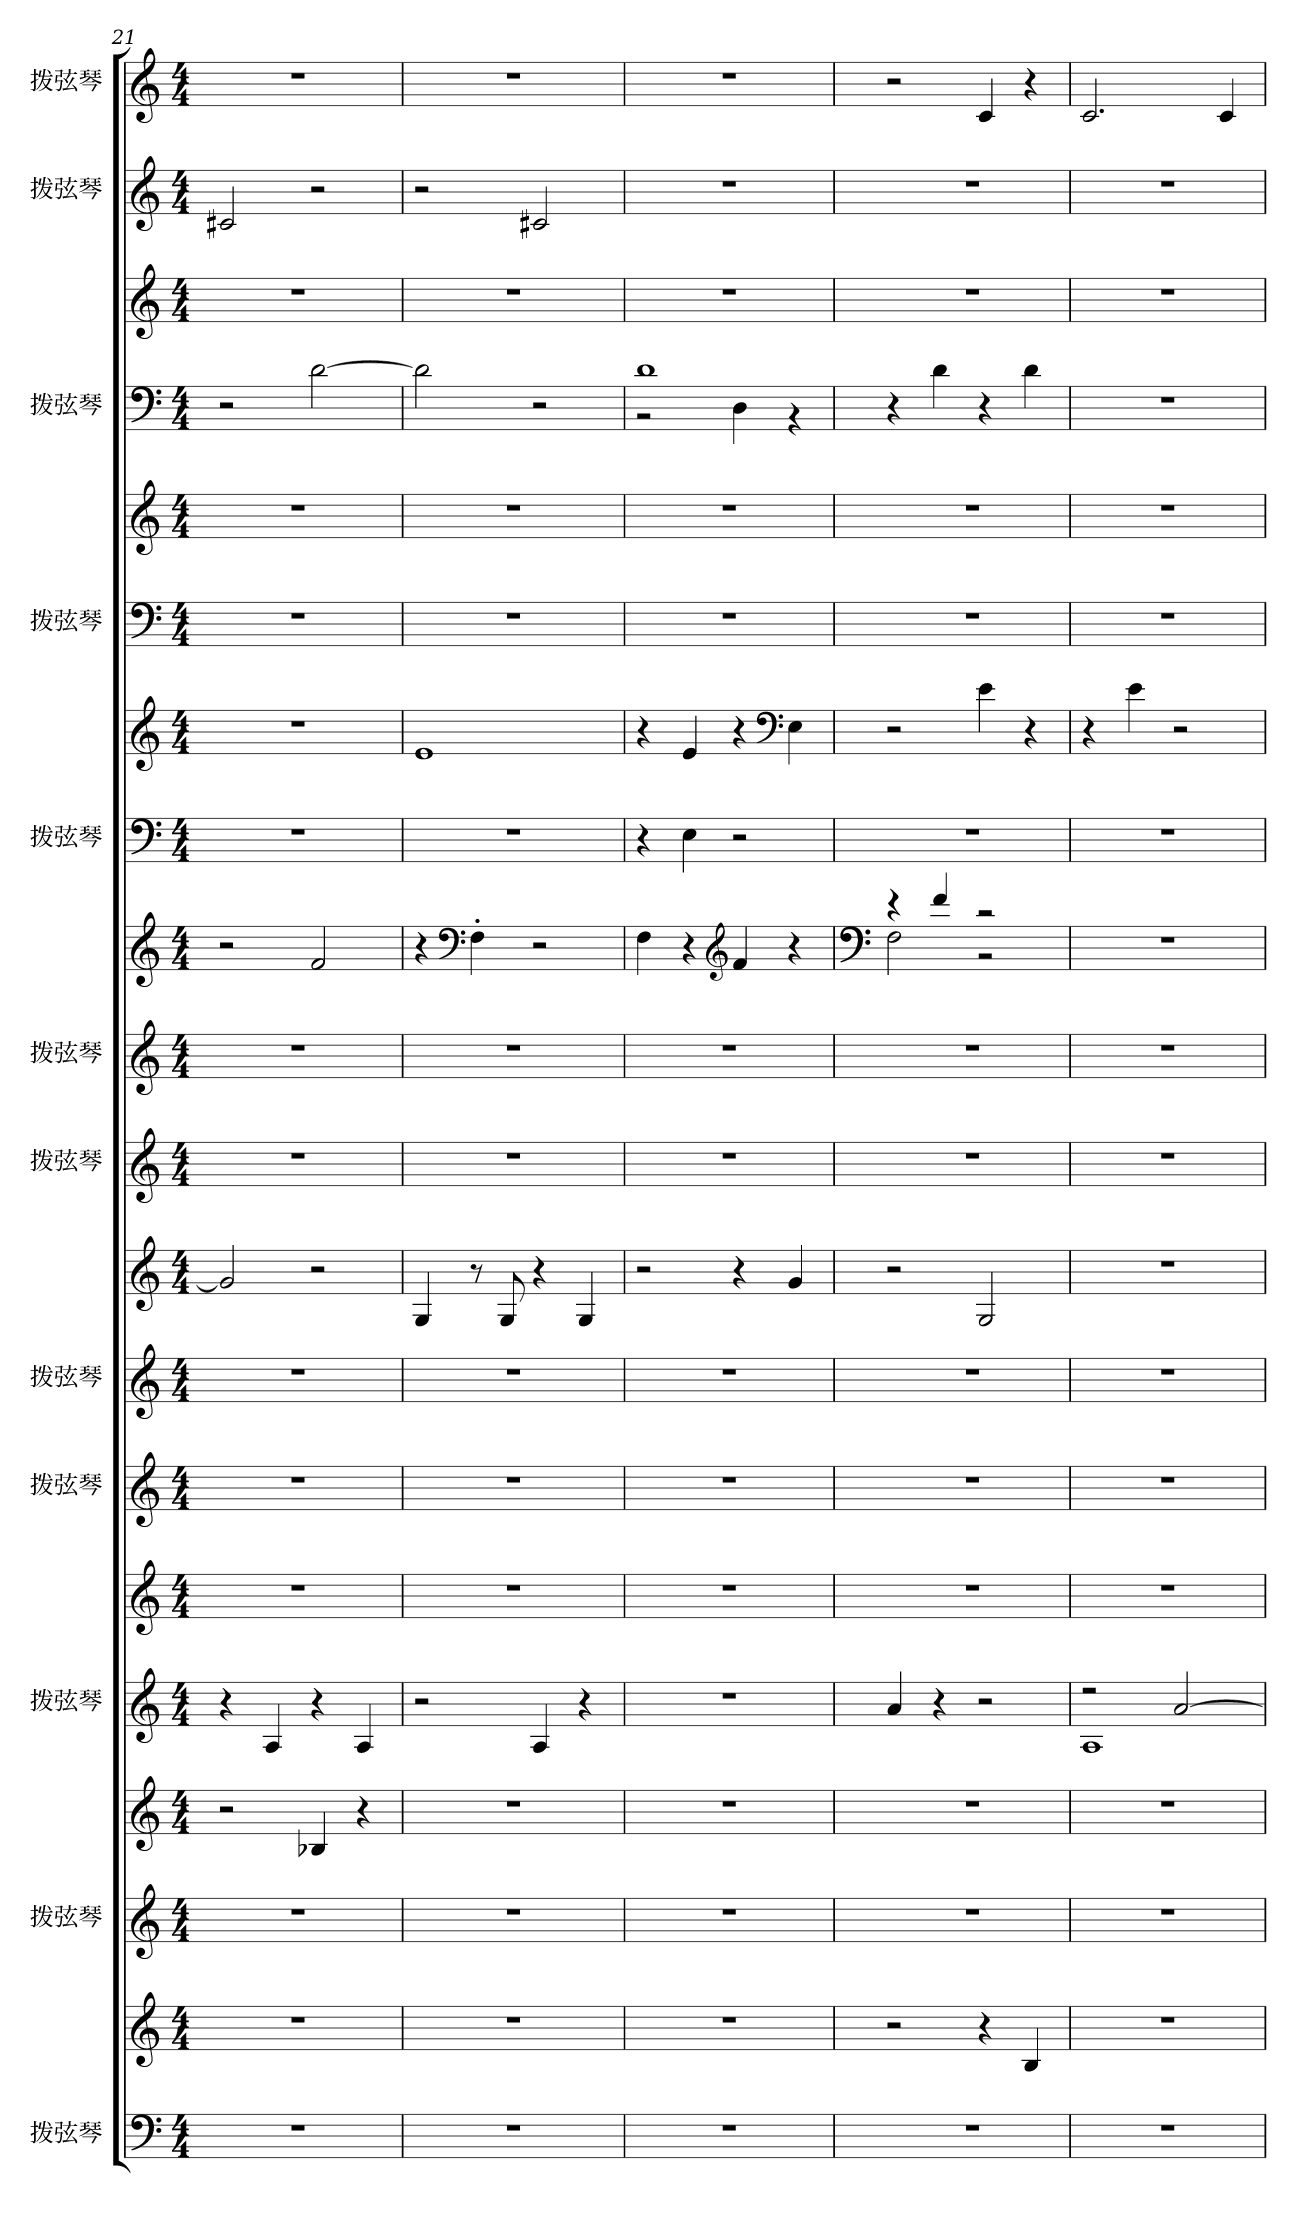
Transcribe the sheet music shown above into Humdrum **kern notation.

**kern	**kern	**kern	**kern	**kern	**kern	**kern	**kern	**kern	**kern	**kern	**kern	**kern	**kern	**kern	**kern	**kern	**kern	**kern	**kern
*part12	*part12	*part11	*part11	*part10	*part10	*part9	*part8	*part8	*part7	*part6	*part6	*part5	*part5	*part4	*part4	*part3	*part3	*part2	*part1
*staff20	*staff19	*staff18	*staff17	*staff16	*staff15	*staff14	*staff13	*staff12	*staff11	*staff10	*staff9	*staff8	*staff7	*staff6	*staff5	*staff4	*staff3	*staff2	*staff1
*I"拨弦琴	*	*I"拨弦琴	*	*I"拨弦琴	*	*I"拨弦琴	*I"拨弦琴	*	*I"拨弦琴	*I"拨弦琴	*	*I"拨弦琴	*	*I"拨弦琴	*	*I"拨弦琴	*	*I"拨弦琴	*I"拨弦琴
*clefF4	*clefG2	*clefG2	*clefG2	*clefG2	*clefG2	*clefG2	*clefG2	*clefG2	*clefG2	*clefG2	*clefG2	*clefF4	*clefG2	*clefF4	*clefG2	*clefF4	*clefG2	*clefG2	*clefG2
*k[]	*k[]	*k[]	*k[]	*k[]	*k[]	*k[]	*k[]	*k[]	*k[]	*k[]	*k[]	*k[]	*k[]	*k[]	*k[]	*k[]	*k[]	*k[]	*k[]
*M4/4	*M4/4	*M4/4	*M4/4	*M4/4	*M4/4	*M4/4	*M4/4	*M4/4	*M4/4	*M4/4	*M4/4	*M4/4	*M4/4	*M4/4	*M4/4	*M4/4	*M4/4	*M4/4	*M4/4
=21	=21	=21	=21	=21	=21	=21	=21	=21	=21	=21	=21	=21	=21	=21	=21	=21	=21	=21	=21
1r	1r	1r	2r	4r	1r	1r	1r	2g/]	1r	1r	2r	1r	1r	1r	1r	2r	1r	2c#X/	1r
.	.	.	.	4A/	.	.	.	.	.	.	.	.	.	.	.	.	.	.	.
.	.	.	4B-X/	4r	.	.	.	2r	.	.	2f/	.	.	.	.	[2d\	.	2r	.
.	.	.	4r	4A/	.	.	.	.	.	.	.	.	.	.	.	.	.	.	.
=22	=22	=22	=22	=22	=22	=22	=22	=22	=22	=22	=22	=22	=22	=22	=22	=22	=22	=22	=22
1r	1r	1r	1r	2r	1r	1r	1r	4G/	1r	1r	4r	1r	1e	1r	1r	2d\]	1r	2r	1r
*	*	*	*	*	*	*	*	*	*	*	*clefF4	*	*	*	*	*	*	*	*
.	.	.	.	.	.	.	.	8r	.	.	4F'\	.	.	.	.	.	.	.	.
.	.	.	.	.	.	.	.	8G/	.	.	.	.	.	.	.	.	.	.	.
.	.	.	.	4A/	.	.	.	4r	.	.	2r	.	.	.	.	2r	.	2c#X/	.
.	.	.	.	4r	.	.	.	4G/	.	.	.	.	.	.	.	.	.	.	.
!!LO:PB:g=z
=23	=23	=23	=23	=23	=23	=23	=23	=23	=23	=23	=23	=23	=23	=23	=23	=23	=23	=23	=23
*	*	*	*	*	*	*	*	*	*	*	*	*	*	*	*	*^	*	*	*
1r	1r	1r	1r	1r	1r	1r	1r	2r	1r	1r	4F\	4r	4r	1r	1r	1d	2r	1r	1r	1r
.	.	.	.	.	.	.	.	.	.	.	4r	4E\	4e/	.	.	.	.	.	.	.
*	*	*	*	*	*	*	*	*	*	*	*clefG2	*	*	*	*	*	*	*	*	*
.	.	.	.	.	.	.	.	4r	.	.	4f/	2r	4r	.	.	.	4D\	.	.	.
*	*	*	*	*	*	*	*	*	*	*	*	*	*clefF4	*	*	*	*	*	*	*
.	.	.	.	.	.	.	.	4g/	.	.	4r	.	4E\	.	.	.	4r	.	.	.
*	*	*	*	*	*	*	*	*	*	*	*	*	*	*	*	*v	*v	*	*	*
=24	=24	=24	=24	=24	=24	=24	=24	=24	=24	=24	=24	=24	=24	=24	=24	=24	=24	=24	=24
*	*	*	*	*	*	*	*	*	*	*	*clefF4	*	*	*	*	*	*	*	*
*	*	*	*	*	*	*	*	*	*	*	*^	*	*	*	*	*	*	*	*
1r	2r	1r	1r	4a/	1r	1r	1r	2r	1r	1r	4r	2F\	1r	2r	1r	1r	4r	1r	1r	2r
.	.	.	.	4r	.	.	.	.	.	.	4f/	.	.	.	.	.	4d\	.	.	.
.	4r	.	.	2r	.	.	.	2G/	.	.	2r	2r	.	4e\	.	.	4r	.	.	4c/
.	4B/	.	.	.	.	.	.	.	.	.	.	.	.	4r	.	.	4d\	.	.	4r
*	*	*	*	*	*	*	*	*	*	*	*v	*v	*	*	*	*	*	*	*	*
=25	=25	=25	=25	=25	=25	=25	=25	=25	=25	=25	=25	=25	=25	=25	=25	=25	=25	=25	=25
*	*	*	*	*^	*	*	*	*	*	*	*	*	*	*	*	*	*	*	*
1r	1r	1r	1r	2r	1A	1r	1r	1r	1r	1r	1r	1r	1r	4r	1r	1r	1r	1r	1r	2.c/
.	.	.	.	.	.	.	.	.	.	.	.	.	.	4e\	.	.	.	.	.	.
.	.	.	.	[2a/	.	.	.	.	.	.	.	.	.	2r	.	.	.	.	.	.
.	.	.	.	.	.	.	.	.	.	.	.	.	.	.	.	.	.	.	.	4c/
*	*	*	*	*v	*v	*	*	*	*	*	*	*	*	*	*	*	*	*	*	*
=	=	=	=	=	=	=	=	=	=	=	=	=	=	=	=	=	=	=	=
*-	*-	*-	*-	*-	*-	*-	*-	*-	*-	*-	*-	*-	*-	*-	*-	*-	*-	*-	*-
